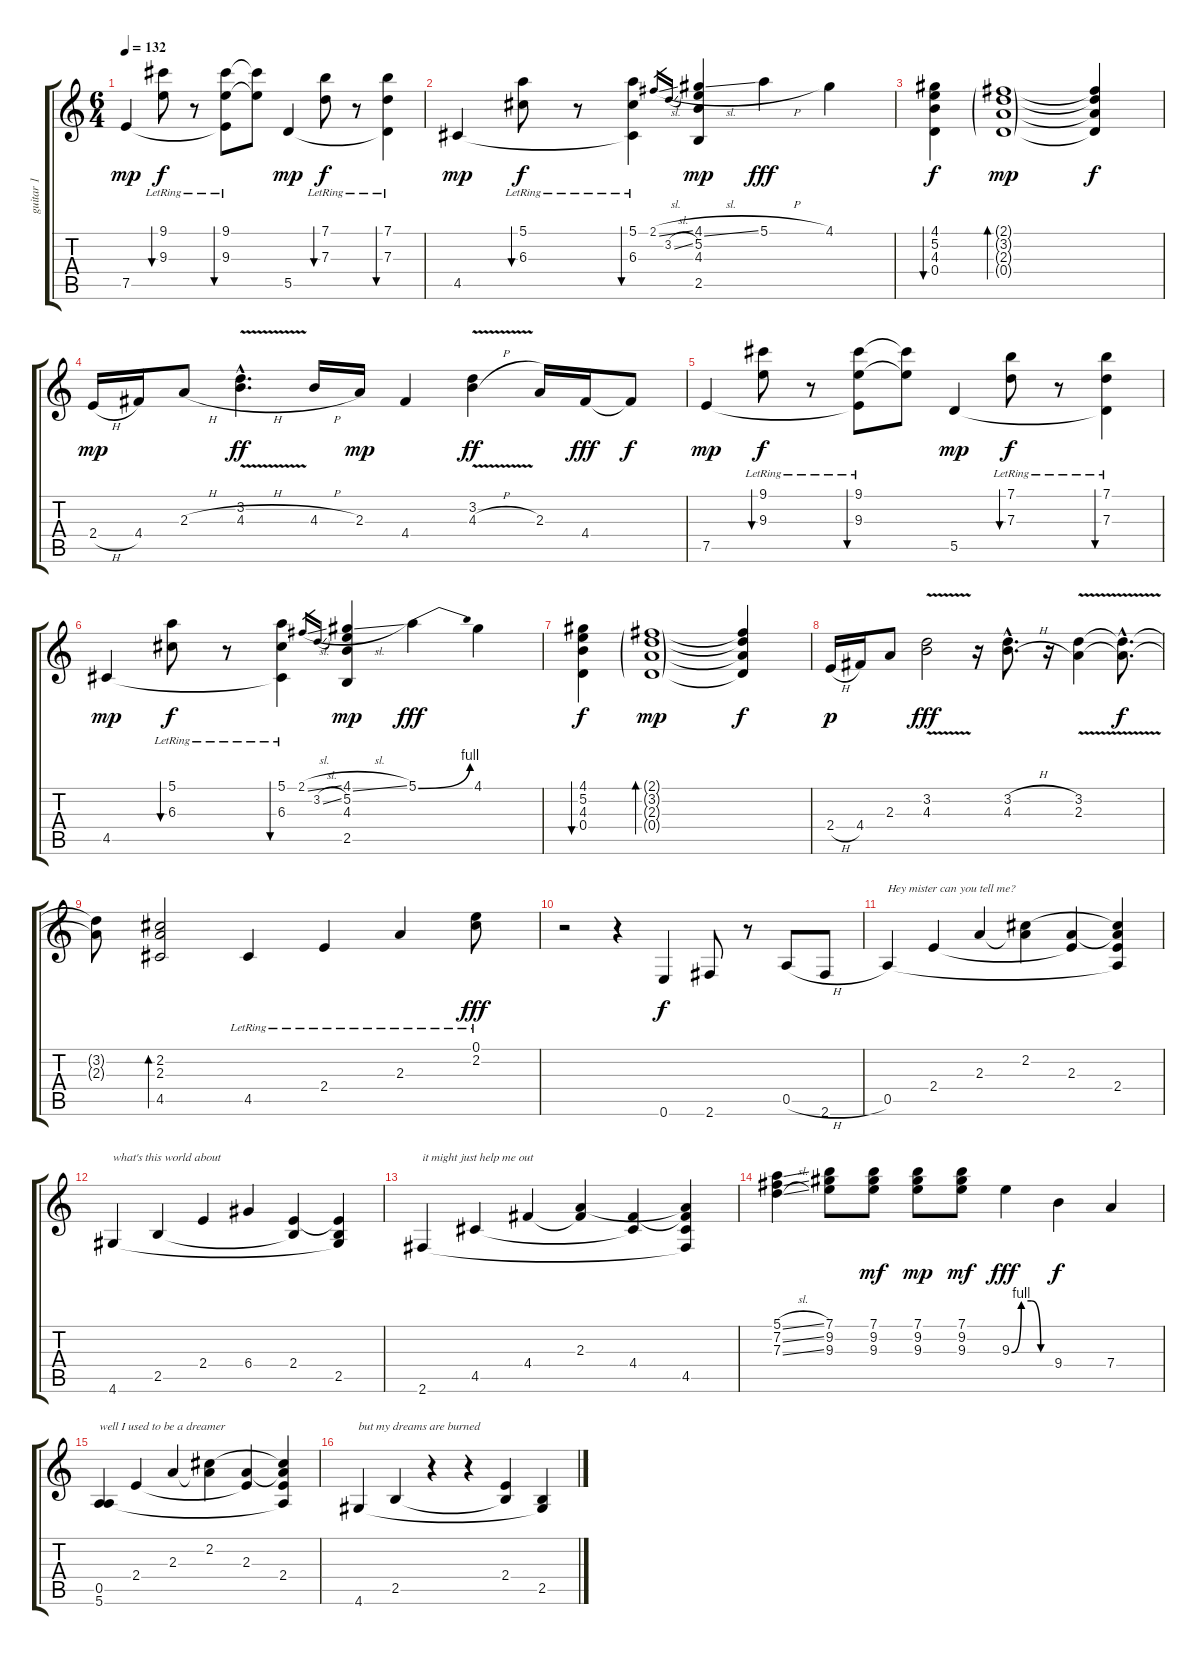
\track ("guitar 1" "guitar 1") {instrument electricguitarjazz}
\staff {score tabs}
\tuning (E4 B3 G3 D3 A2 E2) {hide}
\ts (6 4)
\tempo 132
\clef g2
\ks c
7.5.4{dy mp instrument electricguitarjazz} (9.1{lr} 9.3).8{bu 120 dy f} r.8 (9.1{lr} 9.3{lr} 7.5{t}).8{bu 120} (9.1{t} 9.3{t}).8 5.5.4{dy mp} (7.1{lr} 7.3{lr}).8{bu 120 dy f} r.8 (7.1{lr} 7.3{lr} 5.5{t}).4{bu 120} |
4.5.4{dy mp} (5.1{lr} 6.3{lr}).8{bu 120 dy f} r.8 (5.1{lr} 6.3{lr} 4.5{t}).4{bu 120} 2.1{sl}.16{gr} 3.2{sl}.16{gr} (4.1{sl} 5.2 4.3 2.5).4{dy mp} 5.1{h}.4{dy fff} 4.1.4 |
(4.1 5.2 4.3 0.4).4{bu 60 dy f} (2.1{g} 3.2{g} 2.3{g} 0.4{g}).1{bd 120 dy mp} (2.1{t} 3.2{t} 2.3{t} 0.4{t}).4{dy f} |
2.4{h}.16{dy mp} 4.4.16 2.3{h}.8 (3.2{v hac} 4.3{h hac}).4{d dy ff} 4.3{h}.16 2.3.16{dy mp} 4.4.4 (3.2{v} 4.3{h}).4{dy ff} 2.3.16 4.4.16{dy fff} 4.4{t}.8{dy f} |
7.5.4{dy mp} (9.1{lr} 9.3).8{bu 120 dy f} r.8 (9.1{lr} 9.3{lr} 7.5{t}).8{bu 120} (9.1{t} 9.3{t}).8 5.5.4{dy mp} (7.1{lr} 7.3{lr}).8{bu 120 dy f} r.8 (7.1{lr} 7.3{lr} 5.5{t}).4{bu 120} |
4.5.4{dy mp} (5.1{lr} 6.3{lr}).8{bu 120 dy f} r.8 (5.1{lr} 6.3{lr} 4.5{t}).4{bu 120} 2.1{sl}.16{gr} 3.2{sl}.16{gr} (4.1{sl} 5.2 4.3 2.5).4{dy mp} 5.1{be (bend 0 0 60 4)}.4{dy fff} 4.1.4 |
(4.1 5.2 4.3 0.4).4{bu 60 dy f} (2.1{g} 3.2{g} 2.3{g} 0.4{g}).1{bd 120 dy mp} (2.1{t} 3.2{t} 2.3{t} 0.4{t}).4{dy f} |
2.4{h}.16{dy p} 4.4.16 2.3.8 (3.2{v} 4.3).2{dy fff} r.16 (3.2{h hac} 4.3{h hac}).8{d} r.16 (3.2{v} 2.3).4 (3.2{hac t} 2.3{hac t}).8{d dy f} |
(3.2{t} 2.3{t}).8 (2.2 2.3 4.5).2{bd 480} 4.5{lr}.4 2.4{lr}.4 2.3{lr}.4 (0.1{lr} 2.2{lr}).8{dy fff} |
r.2 r.4 0.6.4{dy f} 2.6.8 r.8 0.5{h}.8 2.6.8 |
0.5.4{txt "Hey mister can you tell me?"} 2.4.4 2.3.4 (2.2 2.3{t}).4 (2.3 2.4{t}).4 (2.2{t} 2.3{t} 2.4 0.5{t}).4 |
4.6.4{txt "what's this world about"} 2.5.4 2.4.4 6.4.4 (2.4 2.5{t}).4 (2.4{t} 2.5 4.6{t}).4 |
2.6.4{txt "it might just help me out"} 4.5.4 4.4.4 (2.3 4.4{t}).4 (4.4 4.5{t}).4 (2.3{t} 4.4{t} 4.5 2.6{t}).4 |
(5.1{sl} 7.2{sl} 7.3{sl}).4 (7.1 9.2 9.3).8 (7.1 9.2 9.3).8{dy mf} (7.1 9.2 9.3).8{dy mp} (7.1 9.2 9.3).8{dy mf} 9.3{be (custom 0 0 15 4 30 4 45 0 60 0)}.4{dy fff} 9.4.4{dy f} 7.4.4 |
(0.5 5.6).4{txt "well I used to be a dreamer"} 2.4.4 2.3.4 (2.2 2.3{t}).4 (2.3 2.4{t}).4 (2.2{t} 2.3{t} 2.4 0.5{t}).4 |
4.6.4{txt "but my dreams are burned"} 2.5.4 r.4 r.4 (2.4 2.5{t}).4 (2.5 4.6{t}).4
